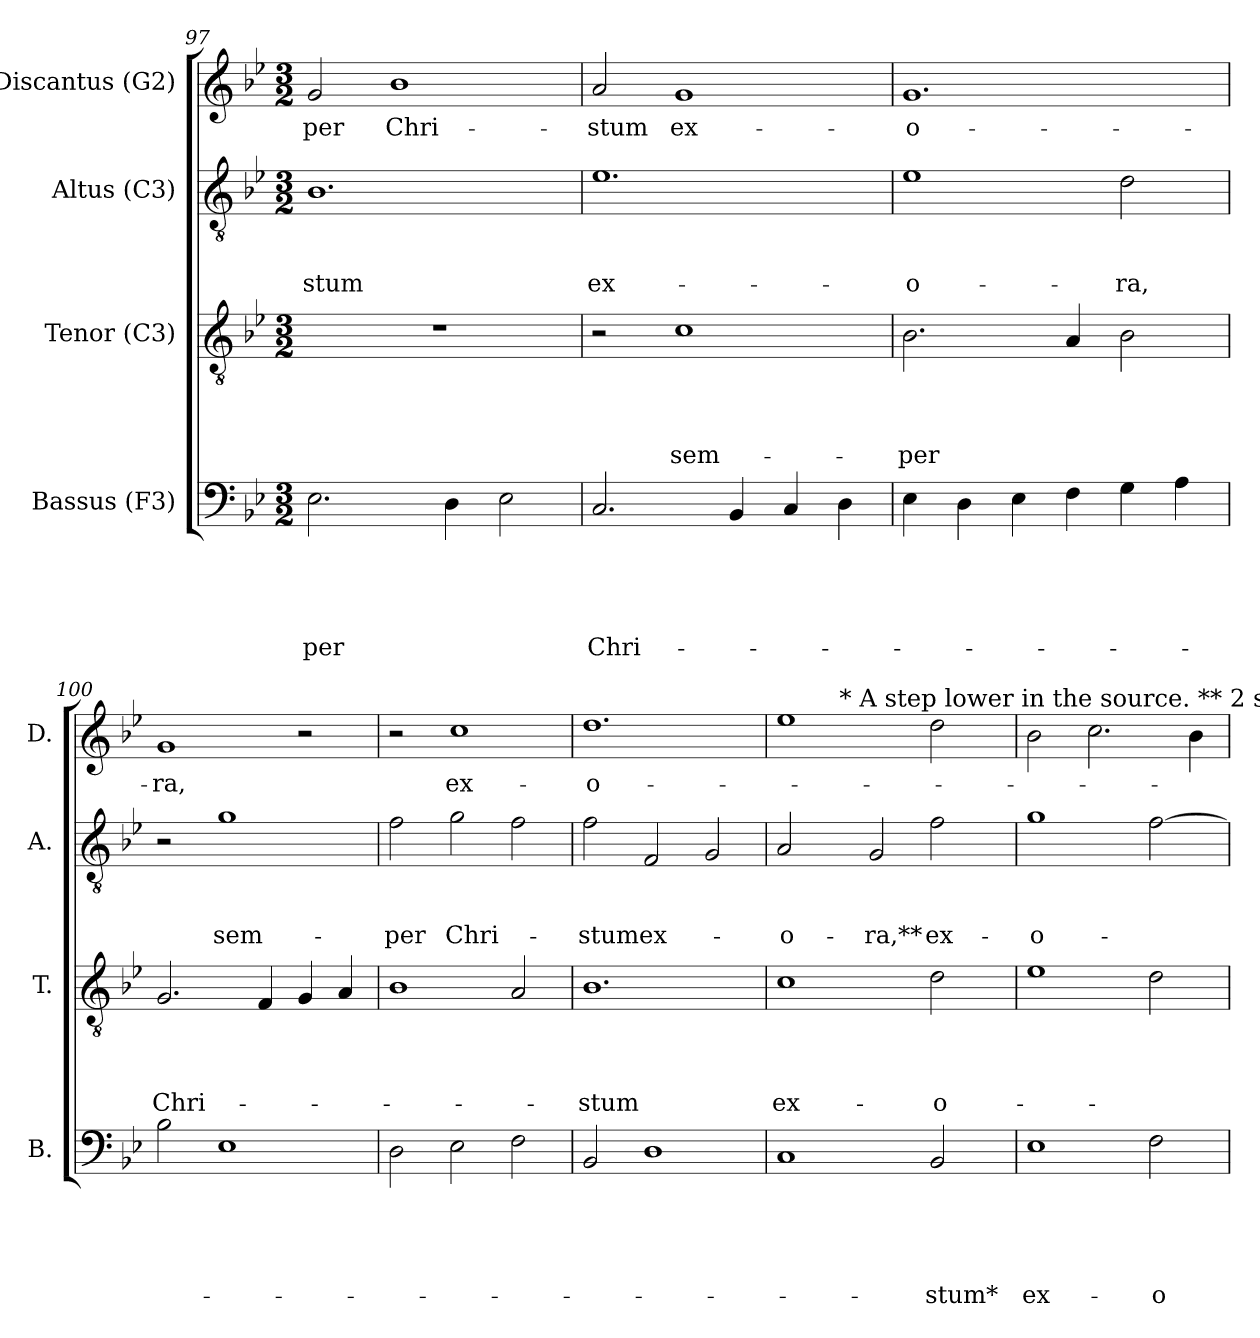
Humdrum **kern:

**kern	**text	**text	**text	**text	**text	**kern	**text	**text	**text	**text	**kern	**text	**text	**text	**kern	**text
*part4	*part4	*part4	*part4	*part4	*part4	*part3	*part3	*part3	*part3	*part3	*part2	*part2	*part2	*part2	*part1	*part1
*staff4	*staff4	*staff4	*staff4	*staff4	*staff4	*staff3	*staff3	*staff3	*staff3	*staff3	*staff2	*staff2	*staff2	*staff2	*staff1	*staff1
*I"Bassus (F3)	*	*	*	*	*	*I"Tenor (C3)	*	*	*	*	*I"Altus (C3)	*	*	*	*I"Discantus (G2)	*
*I'B.	*	*	*	*	*	*I'T.	*	*	*	*	*I'A.	*	*	*	*I'D.	*
*clefF4	*	*	*	*	*	*clefGv2	*	*	*	*	*clefGv2	*	*	*	*clefG2	*
*k[b-e-]	*	*	*	*	*	*k[b-e-]	*	*	*	*	*k[b-e-]	*	*	*	*k[b-e-]	*
*B-:	*	*	*	*	*	*B-:	*	*	*	*	*B-:	*	*	*	*B-:	*
*M3/2	*	*	*	*	*	*M3/2	*	*	*	*	*M3/2	*	*	*	*M3/2	*
=97	=97	=97	=97	=97	=97	=97	=97	=97	=97	=97	=97	=97	=97	=97	=97	=97
!	!	!	!	!	!LO:LY:b	!LO:N:vis=1	!	!	!	!	!	!	!	!LO:LY:b	!	!LO:LY:b
2.E-\	.	.	.	.	-per	1.r	.	.	.	.	1.B-	.	.	-stum	2g/	-per
!	!	!	!	!	!	!	!	!	!	!	!	!	!	!	!	!LO:LY:b
.	.	.	.	.	.	.	.	.	.	.	.	.	.	.	1b-	Chri-
4D\	.	.	.	.	.	.	.	.	.	.	.	.	.	.	.	.
2E-\	.	.	.	.	.	.	.	.	.	.	.	.	.	.	.	.
=98	=98	=98	=98	=98	=98	=98	=98	=98	=98	=98	=98	=98	=98	=98	=98	=98
!	!	!	!	!	!LO:LY:b	!	!	!	!	!	!	!	!	!LO:LY:b	!	!LO:LY:b
2.C/	.	.	.	.	Chri-	2r	.	.	.	.	1.e-	.	.	ex-	2a/	-stum
!	!	!	!	!	!	!	!	!	!	!LO:LY:b	!	!	!	!	!	!LO:LY:b
.	.	.	.	.	.	1c	.	.	.	sem-	.	.	.	.	1g	ex-
4BB-/	.	.	.	.	.	.	.	.	.	.	.	.	.	.	.	.
4C/	.	.	.	.	.	.	.	.	.	.	.	.	.	.	.	.
4D\	.	.	.	.	.	.	.	.	.	.	.	.	.	.	.	.
=99	=99	=99	=99	=99	=99	=99	=99	=99	=99	=99	=99	=99	=99	=99	=99	=99
!	!	!	!	!	!	!	!	!	!	!LO:LY:b	!	!	!	!LO:LY:b	!	!LO:LY:b:rj
4E-\	.	.	.	.	.	2.B-\	.	.	.	-per	1e-	.	.	-o-	1.g	-o-
4D\	.	.	.	.	.	.	.	.	.	.	.	.	.	.	.	.
4E-\	.	.	.	.	.	.	.	.	.	.	.	.	.	.	.	.
4F\	.	.	.	.	.	4A/	.	.	.	.	.	.	.	.	.	.
!	!	!	!	!	!	!	!	!	!	!	!	!	!	!LO:LY:b	!	!
4G\	.	.	.	.	.	2B-\	.	.	.	.	2d\	.	.	-ra,	.	.
4A\	.	.	.	.	.	.	.	.	.	.	.	.	.	.	.	.
=100	=100	=100	=100	=100	=100	=100	=100	=100	=100	=100	=100	=100	=100	=100	=100	=100
!	!	!	!	!	!	!	!	!	!	!LO:LY:b	!	!	!	!	!	!LO:LY:b
2B-\	.	.	.	.	.	2.G/	.	.	.	Chri-	2r	.	.	.	1g	-ra,
!	!	!	!	!	!	!	!	!	!	!	!	!	!	!LO:LY:b	!	!
1E-	.	.	.	.	.	.	.	.	.	.	1g	.	.	sem-	.	.
.	.	.	.	.	.	4F/	.	.	.	.	.	.	.	.	.	.
.	.	.	.	.	.	4G/	.	.	.	.	.	.	.	.	2r	.
.	.	.	.	.	.	4A/	.	.	.	.	.	.	.	.	.	.
=101	=101	=101	=101	=101	=101	=101	=101	=101	=101	=101	=101	=101	=101	=101	=101	=101
!	!	!	!	!	!	!	!	!	!	!	!	!	!	!LO:LY:b	!	!
2D\	.	.	.	.	.	1B-	.	.	.	.	2f\	.	.	-per	2r	.
!	!	!	!	!	!	!	!	!	!	!	!	!	!	!LO:LY:b	!	!LO:LY:b
2E-\	.	.	.	.	.	.	.	.	.	.	2g\	.	.	Chri-	1cc	ex-
2F\	.	.	.	.	.	2A/	.	.	.	.	2f\	.	.	.	.	.
!!LO:LB:g=z
=102	=102	=102	=102	=102	=102	=102	=102	=102	=102	=102	=102	=102	=102	=102	=102	=102
!	!	!	!	!	!	!	!	!	!	!LO:LY:b	!	!	!	!LO:LY:b	!	!LO:LY:b:rj
2BB-/	.	.	.	.	.	1.B-	.	.	.	-stum	2f\	.	.	-stum	1.dd	-o-
!	!	!	!	!	!	!	!	!	!	!	!	!	!	!LO:LY:b	!	!
1D	.	.	.	.	.	.	.	.	.	.	2F/	.	.	ex-	.	.
.	.	.	.	.	.	.	.	.	.	.	2G/	.	.	.	.	.
=103	=103	=103	=103	=103	=103	=103	=103	=103	=103	=103	=103	=103	=103	=103	=103	=103
!	!	!	!	!	!	!	!	!	!	!LO:LY:b	!	!	!	!LO:LY:b	!	!
*	*	*	*	*	*	*	*	*	*	*	*	*	*	*	*^	*
1C	.	.	.	.	.	1c	.	.	.	ex-	2A/	.	.	-o-	1ee-	4ryy	.
.	.	.	.	.	.	.	.	.	.	.	.	.	.	.	.	16.ryy	.
!	!	!	!	!	!	!	!	!	!	!	!	!	!	!	!	!LO:TX:a:t=* A step lower in the source. ** 2 steps higher in the source.	!
.	.	.	.	.	.	.	.	.	.	.	.	.	.	.	.	1ryy	.
!	!	!	!	!	!	!	!	!	!	!	!	!	!	!LO:LY:b	!	!	!
.	.	.	.	.	.	.	.	.	.	.	2G/	.	.	-ra,**	.	.	.
!	!	!	!	!	!LO:LY:b	!	!	!	!	!LO:LY:b	!	!	!	!LO:LY:b	!	!	!
2BB-/	.	.	.	.	-stum*	2d\	.	.	.	-o-	2f\	.	.	ex-	2dd\	.	.
.	.	.	.	.	.	.	.	.	.	.	.	.	.	.	.	8ryy	.
.	.	.	.	.	.	.	.	.	.	.	.	.	.	.	.	32ryy	.
=104	=104	=104	=104	=104	=104	=104	=104	=104	=104	=104	=104	=104	=104	=104	=104	=104	=104
!	!	!	!	!	!LO:LY:b	!	!	!	!	!	!	!	!	!LO:LY:b	!	!	!
*	*	*	*	*	*	*	*	*	*	*	*	*	*	*	*v	*v	*
1E-	.	.	.	.	ex-	1e-	.	.	.	.	1g	.	.	-o-	2b-\	.
.	.	.	.	.	.	.	.	.	.	.	.	.	.	.	2.cc\	.
!	!	!	!	!	!LO:LY:b	!	!	!	!	!	!	!	!	!	!	!
2F\	.	.	.	.	-o-	2d\	.	.	.	.	[>2f\	.	.	.	.	.
.	.	.	.	.	.	.	.	.	.	.	.	.	.	.	4b-\	.
=	=	=	=	=	=	=	=	=	=	=	=	=	=	=	=	=
*-	*-	*-	*-	*-	*-	*-	*-	*-	*-	*-	*-	*-	*-	*-	*-	*-
